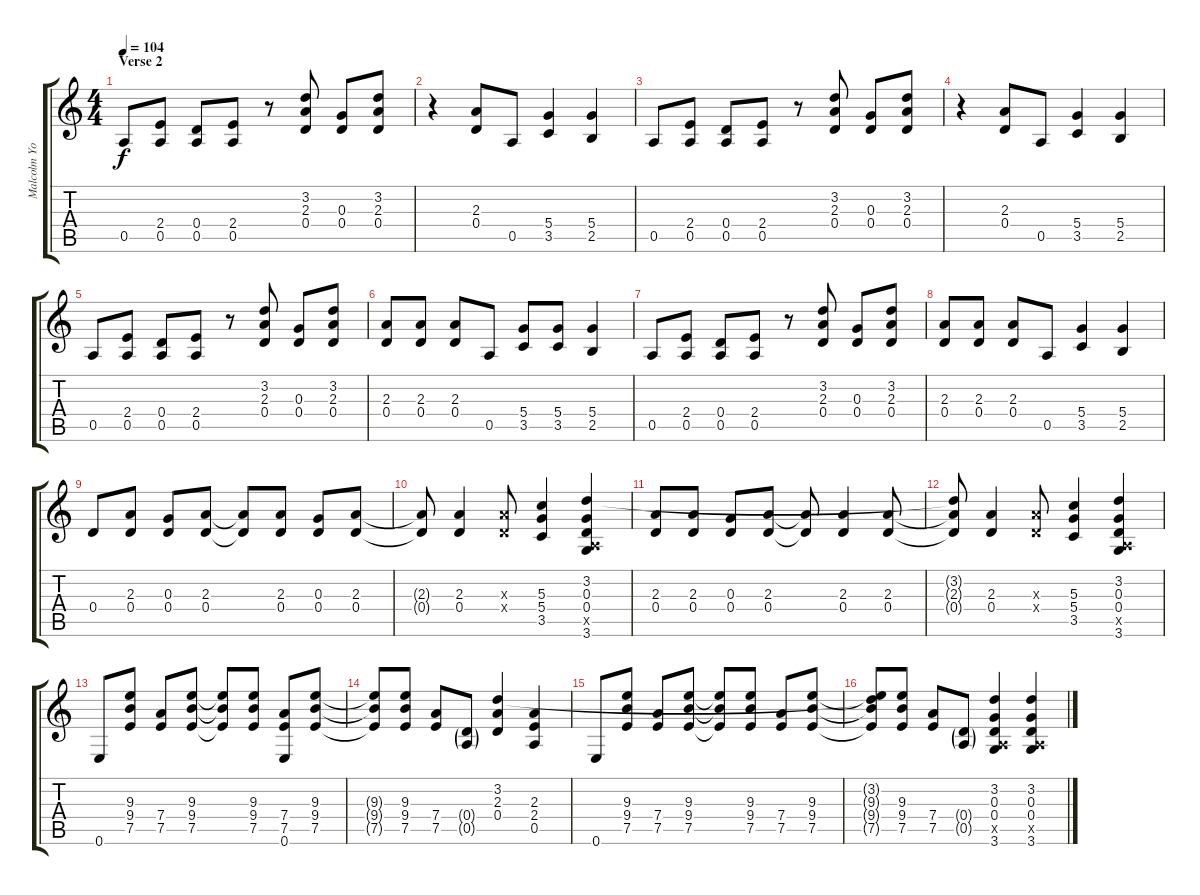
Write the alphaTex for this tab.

\track ("Malcolm Young" "Malcolm Yo") {instrument overdrivenguitar}
\staff {score tabs}
\tuning (E4 B3 G3 D3 A2 E2) {hide}
\ts (4 4)
\section ("" "Verse 2")
\tempo 104
\clef g2
\ks c
0.5.8{dy f} (2.4 0.5).8 (0.4 0.5).8 (2.4 0.5).8 r.8 (3.2 2.3 0.4).8 (0.3 0.4).8 (3.2 2.3 0.4).8 |
r.4 (2.3 0.4).8 0.5.8 (5.4 3.5).4 (5.4 2.5).4 |
0.5.8 (2.4 0.5).8 (0.4 0.5).8 (2.4 0.5).8 r.8 (3.2 2.3 0.4).8 (0.3 0.4).8 (3.2 2.3 0.4).8 |
r.4 (2.3 0.4).8 0.5.8 (5.4 3.5).4 (5.4 2.5).4 |
0.5.8 (2.4 0.5).8 (0.4 0.5).8 (2.4 0.5).8 r.8 (3.2 2.3 0.4).8 (0.3 0.4).8 (3.2 2.3 0.4).8 |
(2.3 0.4).8 (2.3 0.4).8 (2.3 0.4).8 0.5.8 (5.4 3.5).8 (5.4 3.5).8 (5.4 2.5).4 |
0.5.8 (2.4 0.5).8 (0.4 0.5).8 (2.4 0.5).8 r.8 (3.2 2.3 0.4).8 (0.3 0.4).8 (3.2 2.3 0.4).8 |
(2.3 0.4).8 (2.3 0.4).8 (2.3 0.4).8 0.5.8 (5.4 3.5).4 (5.4 2.5).4 |
0.4.8 (2.3 0.4).8 (0.3 0.4).8 (2.3 0.4).8 (2.3{t} 0.4{t}).8 (2.3 0.4).8 (0.3 0.4).8 (2.3 0.4).8 |
(2.3{t} 0.4{t}).8 (2.3 0.4).4 (2.3{x} 0.4{x}).8 (5.3 5.4 3.5).4 (3.2 0.3 0.4 0.5{x} 3.6).4 |
(2.3 0.4).8 (2.3 0.4).8 (0.3 0.4).8 (2.3 0.4).8 (2.3{t} 0.4{t}).8 (2.3 0.4).4 (2.3 0.4).8 |
(3.2{t} 2.3{t} 0.4{t}).8 (2.3 0.4).4 (2.3{x} 0.4{x}).8 (5.3 5.4 3.5).4 (3.2 0.3 0.4 0.5{x} 3.6).4 |
0.6.8 (9.3 9.4 7.5).8 (7.4 7.5).8 (9.3 9.4 7.5).8 (9.3{t} 9.4{t} 7.5{t}).8 (9.3 9.4 7.5).8 (7.4 7.5 0.6).8 (9.3 9.4 7.5).8 |
(9.3{t} 9.4{t} 7.5{t}).8 (9.3 9.4 7.5).8 (7.4 7.5).8 (0.4{g} 0.5{g}).8 (3.2 2.3 0.4).4 (2.3 2.4 0.5).4 |
0.6.8 (9.3 9.4 7.5).8 (7.4 7.5).8 (9.3 9.4 7.5).8 (9.3{t} 9.4{t} 7.5{t}).8 (9.3 9.4 7.5).8 (7.4 7.5).8 (9.3 9.4 7.5).8 |
(3.2{t} 9.3{t} 9.4{t} 7.5{t}).8 (9.3 9.4 7.5).8 (7.4 7.5).8 (0.4{g} 0.5{g}).8 (3.2 0.3 0.4 0.5{x} 3.6).4 (3.2 0.3 0.4 0.5{x} 3.6).4
